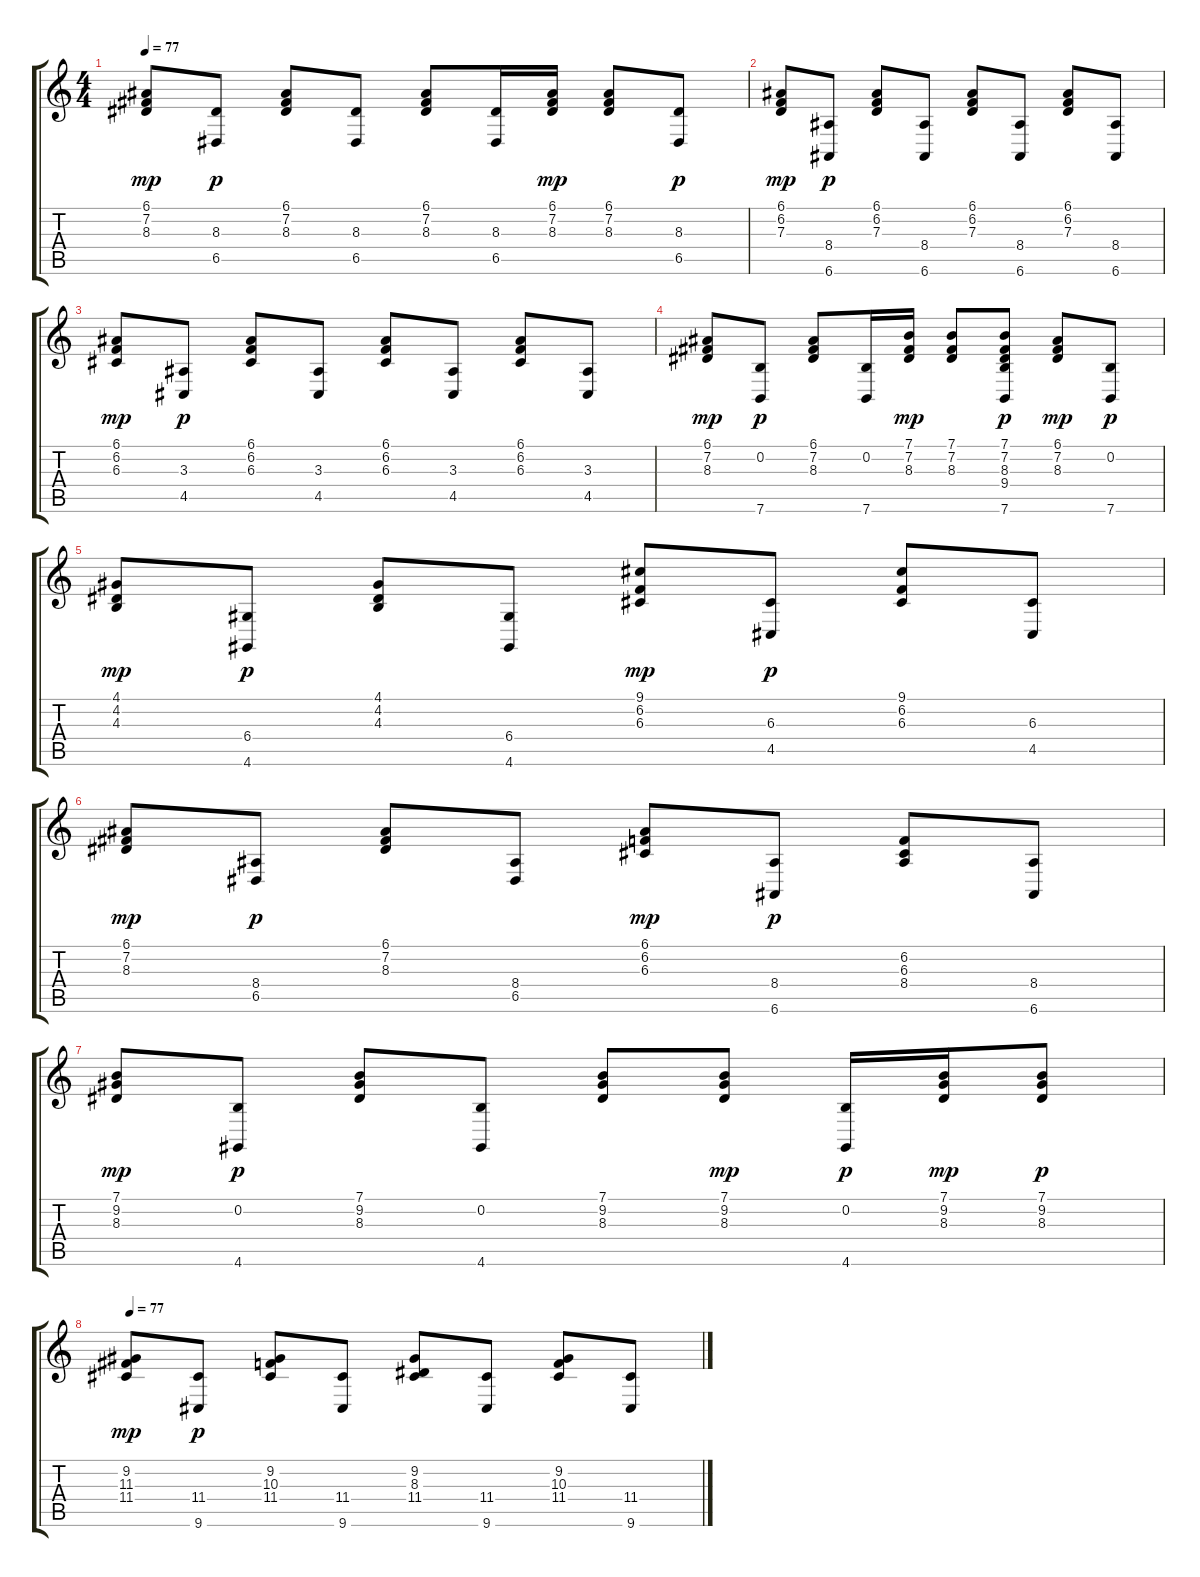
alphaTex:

\track "" {instrument acousticgrandpiano}
\staff {score tabs}
\tuning (E4 B3 G3 D3 A2 E2) {hide}
\ts (4 4)
\tempo 77
\clef g2
\ks c
(6.1 7.2 8.3).8{dy mp} (8.3 6.5).8{dy p} (6.1 7.2 8.3).8 (8.3 6.5).8 (6.1 7.2 8.3).8 (8.3 6.5).16 (6.1 7.2 8.3).16{dy mp} (6.1 7.2 8.3).8 (8.3 6.5).8{dy p} |
(6.1 6.2 7.3).8{dy mp} (8.4 6.6).8{dy p} (6.1 6.2 7.3).8 (8.4 6.6).8 (6.1 6.2 7.3).8 (8.4 6.6).8 (6.1 6.2 7.3).8 (8.4 6.6).8 |
(6.1 6.2 6.3).8{dy mp} (3.3 4.5).8{dy p} (6.1 6.2 6.3).8 (3.3 4.5).8 (6.1 6.2 6.3).8 (3.3 4.5).8 (6.1 6.2 6.3).8 (3.3 4.5).8 |
(6.1 7.2 8.3).8{dy mp} (0.2 7.6).8{dy p} (6.1 7.2 8.3).8 (0.2 7.6).16 (7.1 7.2 8.3).16{dy mp} (7.1 7.2 8.3).8 (7.1 7.2 8.3 9.4 7.6).8{dy p} (6.1 7.2 8.3).8{dy mp} (0.2 7.6).8{dy p} |
(4.1 4.2 4.3).8{dy mp} (6.4 4.6).8{dy p} (4.1 4.2 4.3).8 (6.4 4.6).8 (9.1 6.2 6.3).8{dy mp} (6.3 4.5).8{dy p} (9.1 6.2 6.3).8 (6.3 4.5).8 |
(6.1 7.2 8.3).8{dy mp} (8.4 6.5).8{dy p} (6.1 7.2 8.3).8 (8.4 6.5).8 (6.1 6.2 6.3).8{dy mp} (8.4 6.6).8{dy p} (6.2 6.3 8.4).8 (8.4 6.6).8 |
(7.1 9.2 8.3).8{dy mp} (0.2 4.6).8{dy p} (7.1 9.2 8.3).8 (0.2 4.6).8 (7.1 9.2 8.3).8 (7.1 9.2 8.3).8{dy mp} (0.2 4.6).16{dy p} (7.1 9.2 8.3).16{dy mp} (7.1 9.2 8.3).8{dy p} |
\tempo 77
(9.2 11.3 11.4).8{dy mp} (11.4 9.6).8{dy p} (9.2 10.3 11.4).8 (11.4 9.6).8 (9.2 8.3 11.4).8 (11.4 9.6).8 (9.2 10.3 11.4).8 (11.4 9.6).8
